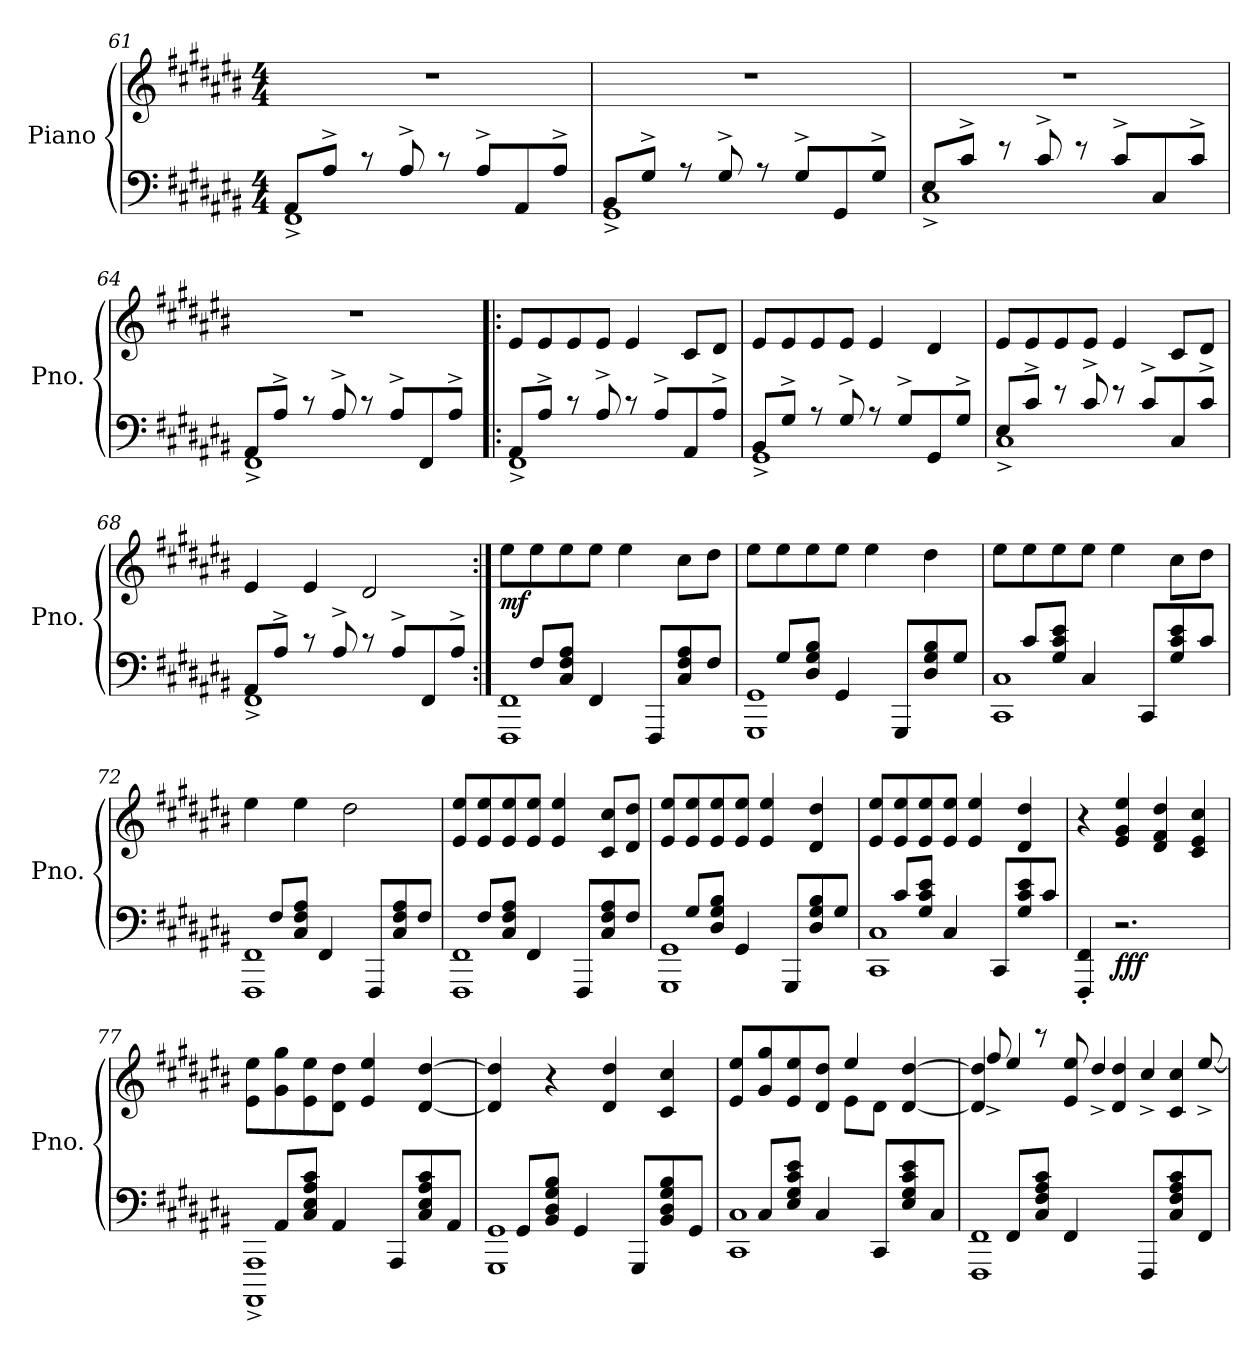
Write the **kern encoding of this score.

**kern	**kern	**dynam
*part1	*part1	*part1
*staff2	*staff1	*staff1/2
*I"Piano	*	*
*I'Pno.	*	*
!!LO:LB:g=z
*clefF4	*clefG2	*
*k[f#c#g#d#a#e#b#]	*k[f#c#g#d#a#e#b#]	*
*M4/4	*M4/4	*
=61	=61	=61
*^	*	*
!	!	!	!LO:DY:b=2
!	!	!	!LO:DY:n=1:b
8AA#/L	1FF#^	1r	mp mf
8A#^/J	.	.	.
8r	.	.	.
8A#^/	.	.	.
8r	.	.	.
8A#^/L	.	.	.
8AA#/	.	.	.
8A#^/J	.	.	.
=62	=62	=62	=62
8BB#/L	1GG#^	1r	.
8G#^/J	.	.	.
8r	.	.	.
8G#^/	.	.	.
8r	.	.	.
8G#^/L	.	.	.
8GG#/	.	.	.
8G#^/J	.	.	.
=63	=63	=63	=63
8E#/L	1C#^	1r	.
8c#^/J	.	.	.
8r	.	.	.
8c#^/	.	.	.
8r	.	.	.
8c#^/L	.	.	.
8C#/	.	.	.
8c#^/J	.	.	.
=64	=64	=64	=64
8AA#/L	1FF#^	1r	.
8A#^/J	.	.	.
8r	.	.	.
8A#^/	.	.	.
8r	.	.	.
8A#^/L	.	.	.
8FF#/	.	.	.
8A#^/J	.	.	.
=65!|:	=65!|:	=65!|:	=65!|:
8AA#/L	1FF#^	8e#/L	.
8A#^/J	.	8e#/	.
8r	.	8e#/	.
8A#^/	.	8e#/J	.
8r	.	4e#/	.
8A#^/L	.	.	.
8AA#/	.	8c#/L	.
8A#^/J	.	8d#/J	.
!!LO:LB:g=z
=66	=66	=66	=66
8BB#/L	1GG#^	8e#/L	.
8G#^/J	.	8e#/	.
8r	.	8e#/	.
8G#^/	.	8e#/J	.
8r	.	4e#/	.
8G#^/L	.	.	.
8GG#/	.	4d#/	.
8G#^/J	.	.	.
=67	=67	=67	=67
8E#/L	1C#^	8e#/L	.
8c#^/J	.	8e#/	.
8r	.	8e#/	.
8c#^/	.	8e#/J	.
8r	.	4e#/	.
8c#^/L	.	.	.
8C#/	.	8c#/L	.
8c#^/J	.	8d#/J	.
=68	=68	=68	=68
8AA#/L	1FF#^	4e#/	.
8A#^/J	.	.	.
8r	.	4e#/	.
8A#^/	.	.	.
8r	.	2d#/	.
8A#^/L	.	.	.
8FF#/	.	.	.
8A#^/J	.	.	.
=69:|!	=69:|!	=69:|!	=69:|!
!	!	!	!LO:DY:b
8ryy	1FFF# 1FF#	8ee#\L	mf
8F#/L	.	8ee#\	.
8C#/ 8F#/ 8A#/J	.	8ee#\	.
4FF#/	.	8ee#\J	.
.	.	4ee#\	.
8FFF#/L	.	.	.
8C#/ 8F#/ 8A#/	.	8cc#\L	.
8F#/J	.	8dd#\J	.
=70	=70	=70	=70
8ryy	1GGG# 1GG#	8ee#\L	.
8G#/L	.	8ee#\	.
8D#/ 8G#/ 8B#/J	.	8ee#\	.
4GG#/	.	8ee#\J	.
.	.	4ee#\	.
8GGG#/L	.	.	.
8D#/ 8G#/ 8B#/	.	4dd#\	.
8G#/J	.	.	.
!!LO:PB:g=z
=71	=71	=71	=71
8ryy	1CC# 1C#	8ee#\L	.
8c#/L	.	8ee#\	.
8G#/ 8c#/ 8e#/J	.	8ee#\	.
4C#/	.	8ee#\J	.
.	.	4ee#\	.
8CC#/L	.	.	.
8G#/ 8c#/ 8e#/	.	8cc#\L	.
8c#/J	.	8dd#\J	.
=72	=72	=72	=72
8ryy	1FFF# 1FF#	4ee#\	.
8F#/L	.	.	.
8C#/ 8F#/ 8A#/J	.	4ee#\	.
4FF#/	.	.	.
.	.	2dd#\	.
8FFF#/L	.	.	.
8C#/ 8F#/ 8A#/	.	.	.
8F#/J	.	.	.
=73	=73	=73	=73
8ryy	1FFF# 1FF#	8e#/ 8ee#/L	.
8F#/L	.	8e#/ 8ee#/	.
8C#/ 8F#/ 8A#/J	.	8e#/ 8ee#/	.
4FF#/	.	8e#/ 8ee#/J	.
.	.	4e#/ 4ee#/	.
8FFF#/L	.	.	.
8C#/ 8F#/ 8A#/	.	8c#/ 8cc#/L	.
8F#/J	.	8d#/ 8dd#/J	.
=74	=74	=74	=74
8ryy	1GGG# 1GG#	8e#/ 8ee#/L	.
8G#/L	.	8e#/ 8ee#/	.
8D#/ 8G#/ 8B#/J	.	8e#/ 8ee#/	.
4GG#/	.	8e#/ 8ee#/J	.
.	.	4e#/ 4ee#/	.
8GGG#/L	.	.	.
8D#/ 8G#/ 8B#/	.	4d#/ 4dd#/	.
8G#/J	.	.	.
=75	=75	=75	=75
8ryy	1CC# 1C#	8e#/ 8ee#/L	.
8c#/L	.	8e#/ 8ee#/	.
8G#/ 8c#/ 8e#/J	.	8e#/ 8ee#/	.
4C#/	.	8e#/ 8ee#/J	.
.	.	4e#/ 4ee#/	.
8CC#/L	.	.	.
8G#/ 8c#/ 8e#/	.	4d#/ 4dd#/	.
8c#/J	.	.	.
*v	*v	*	*
!!LO:LB:g=z
=76	=76	=76
4FFF#/' 4FF#/'	4r	.
!	!	!LO:DY:b=2
!	!	!LO:DY:n=1:b
2.r	4e#/ 4g#/ 4ee#/	f ff
.	4d#/ 4f#/ 4dd#/	.
.	4c#/ 4e#/ 4cc#/	.
=77	=77	=77
*^	*	*
8ryy	1AAAA#^ 1AAA#^	8e#\ 8ee#\L	.
8AA#/L	.	8g#\ 8gg#\	.
8C#/ 8E#/ 8A#/ 8c#/J	.	8e#\ 8ee#\	.
4AA#/	.	8d#\ 8dd#\J	.
.	.	4e#/ 4ee#/	.
8AAA#/L	.	.	.
8C#/ 8E#/ 8A#/ 8c#/	.	[4d#/ [4dd#/	.
8AA#/J	.	.	.
=78	=78	=78	=78
8ryy	1GGG# 1GG#	4d#/] 4dd#/]	.
8GG#/L	.	.	.
8BB#/ 8D#/ 8G#/ 8B#/J	.	4r	.
4GG#/	.	.	.
.	.	4d#/ 4dd#/	.
8GGG#/L	.	.	.
8BB#/ 8D#/ 8G#/ 8B#/	.	4c#/ 4cc#/	.
8GG#/J	.	.	.
=79	=79	=79	=79
*	*	*^	*
8ryy	1CC# 1C#	8e#/ 8ee#/L	2ryy	.
8C#/L	.	8g#/ 8gg#/	.	.
8E#/ 8G#/ 8c#/ 8e#/J	.	8e#/ 8ee#/	.	.
4C#/	.	8d#/ 8dd#/J	.	.
.	.	8e#\L	4ee#/	.
8CC#/L	.	8d#\J	.	.
8E#/ 8G#/ 8c#/ 8e#/	.	[4d#/ [4dd#/	4ryy	.
8C#/J	.	.	.	.
=80	=80	=80	=80	=80
8ryy	1FFF# 1FF#	4d#/] 4dd#/]	8ff#^/	.
8FF#/L	.	.	4ee#/	.
8C#/ 8F#/ 8A#/ 8c#/J	.	8r	.	.
4FF#/	.	8e#/ 8ee#/	4dd#^/	.
.	.	4d#/ 4dd#/	.	.
8FFF#/L	.	.	4cc#^/	.
8C#/ 8F#/ 8A#/ 8c#/	.	4c#/ 4cc#/	.	.
8FF#/J	.	.	[8ee#^/	.
*v	*v	*	*	*
*	*v	*v	*
=	=	=
*-	*-	*-
